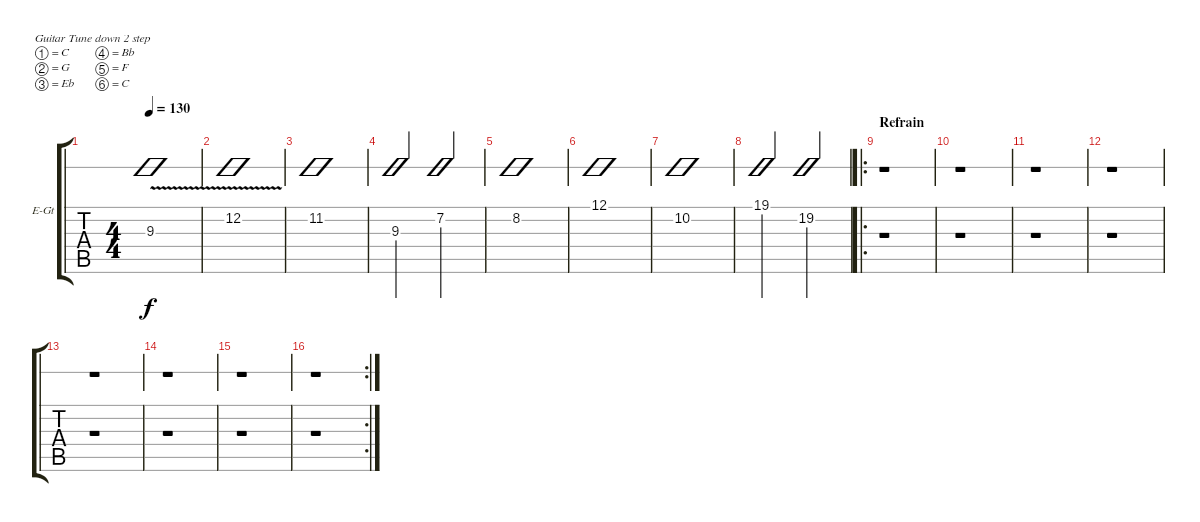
\bracketExtendMode groupsimilarinstruments
\firstSystemTrackNameOrientation horizontal
\otherSystemsTrackNameOrientation horizontal
\track ("Guitar Solo" "E-Gt") {instrument distortionguitar}
\staff {tabs slash}
\tuning (C4 G3 Eb3 Bb2 F2 C2)
\ts (4 4)
\tempo 130
\clef g2
\ks c
9.3{v}.1{dy f} |
12.2{v}.1 |
11.2.1 |
9.3.2 7.2.2 |
8.2.1 |
12.1.1 |
10.2.1 |
19.1.2 19.2.2 |
\ro
\section ("" "Refrain")
\ks aminor
r.1 |
r.1 |
r.1 |
r.1 |
r.1 |
r.1 |
r.1 |
\rc 2
r.1
